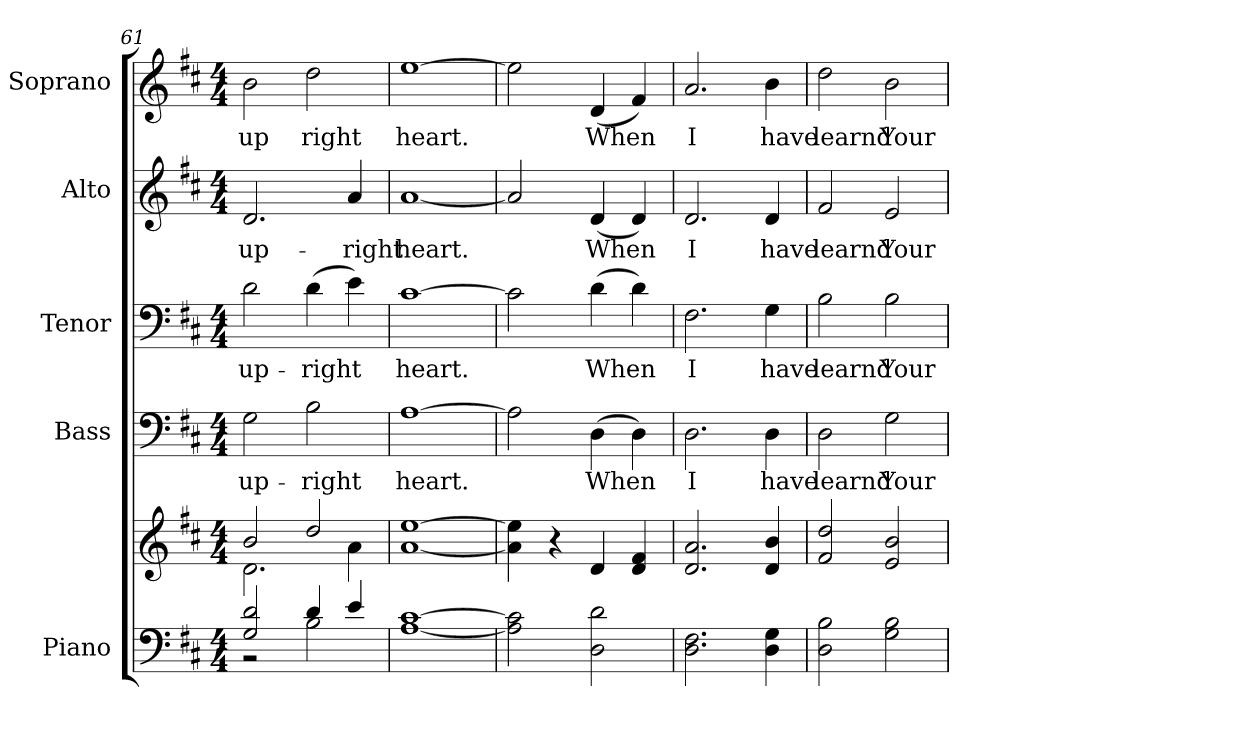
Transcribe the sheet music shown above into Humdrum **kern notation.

**kern	**kern	**kern	**text	**kern	**text	**kern	**text	**kern	**text
*part5	*part5	*part4	*part4	*part3	*part3	*part2	*part2	*part1	*part1
*staff6	*staff5	*staff4	*staff4	*staff3	*staff3	*staff2	*staff2	*staff1	*staff1
*I"Piano	*	*I"Bass	*	*I"Tenor	*	*I"Alto	*	*I"Soprano	*
*I'Pno.	*	*I'B.	*	*I'T.	*	*I'A.	*	*I'S.	*
*clefF4	*clefG2	*clefF4	*	*clefF4	*	*clefG2	*	*clefG2	*
*k[f#c#]	*k[f#c#]	*k[f#c#]	*	*k[f#c#]	*	*k[f#c#]	*	*k[f#c#]	*
*D:	*D:	*D:	*	*D:	*	*D:	*	*D:	*
*M4/4	*M4/4	*M4/4	*	*M4/4	*	*M4/4	*	*M4/4	*
=61	=61	=61	=61	=61	=61	=61	=61	=61	=61
*^	*^	*	*	*	*	*	*	*	*
!	!	!	!	!	!LO:LY:b:color=#000000	!	!	!	!	!	!
!	!	!	!	!	!	!	!LO:LY:b:color=#000000	!	!	!	!
!	!	!	!	!	!	!	!	!	!LO:LY:b:color=#000000	!	!
!	!	!	!	!	!	!	!	!	!	!	!LO:LY:b:color=#000000
2Gi/ 2di	2r	2bi/	2.di\	2Gi\	up-	2di\	up-	2.di/	up-	2bi\	up
!	!	!	!	!	!LO:LY:b:color=#000000	!	!	!	!	!	!
!	!	!	!	!	!	!	!LO:LY:b:color=#000000	!	!	!	!
!	!	!	!	!	!	!	!	!	!	!	!LO:LY:b:color=#000000
4di/	2Bi\	2ddi/	.	2Bi\	-right	(4di\	-right	.	.	2ddi\	right
!	!	!	!	!	!	!	!	!	!LO:LY:b:color=#000000	!	!
4ei/	.	.	4ai\	.	.	4ei\)	.	4ai/	-right	.	.
*v	*v	*	*	*	*	*	*	*	*	*	*
*	*v	*v	*	*	*	*	*	*	*	*
=62	=62	=62	=62	=62	=62	=62	=62	=62	=62
*	*^	*	*	*	*	*	*	*	*
!	!	!	!	!LO:LY:b:color=#000000	!	!	!	!	!	!
*	*v	*v	*	*	*	*	*	*	*	*
*	*^	*	*	*	*	*	*	*	*
!	!	!	!	!	!	!LO:LY:b:color=#000000	!	!	!	!
*	*v	*v	*	*	*	*	*	*	*	*
*	*^	*	*	*	*	*	*	*	*
!	!	!	!	!	!	!	!	!LO:LY:b:color=#000000	!	!
*	*v	*v	*	*	*	*	*	*	*	*
*	*^	*	*	*	*	*	*	*	*
!	!	!	!	!	!	!	!	!	!	!LO:LY:b:color=#000000
*	*v	*v	*	*	*	*	*	*	*	*
[<1Ai [>1c#i	[<1ai [>1eei	[>1Ai	heart.	[>1c#i	heart.	[<1ai	heart.	[>1eei	heart.
=63	=63	=63	=63	=63	=63	=63	=63	=63	=63
2Ai\] 2c#i]	4ai\] 4eei]	2Ai\]	.	2c#i\]	.	2ai/]	.	2eei\]	.
.	4r	.	.	.	.	.	.	.	.
!	!	!	!LO:LY:b:color=#000000	!	!	!	!	!	!
!	!	!	!	!	!LO:LY:b:color=#000000	!	!	!	!
!	!	!	!	!	!	!	!LO:LY:b:color=#000000	!	!
!	!	!	!	!	!	!	!	!	!LO:LY:b:color=#000000
2Di\ 2di	4di/	(4Di\	When	(4di\	When	(4di/	When	(4di/	When
.	4di/ 4f#i	4Di\)	.	4di\)	.	4di/)	.	4f#i/)	.
=64	=64	=64	=64	=64	=64	=64	=64	=64	=64
!	!	!	!LO:LY:b:color=#000000	!	!	!	!	!	!
!	!	!	!	!	!LO:LY:b:color=#000000	!	!	!	!
!	!	!	!	!	!	!	!LO:LY:b:color=#000000	!	!
!	!	!	!	!	!	!	!	!	!LO:LY:b:color=#000000
2.Di\ 2.F#i	2.di/ 2.ai	2.Di\	I	2.F#i\	I	2.di/	I	2.ai/	I
!	!	!	!LO:LY:b:color=#000000	!	!	!	!	!	!
!	!	!	!	!	!LO:LY:b:color=#000000	!	!	!	!
!	!	!	!	!	!	!	!LO:LY:b:color=#000000	!	!
!	!	!	!	!	!	!	!	!	!LO:LY:b:color=#000000
4Di\ 4Gi	4di/ 4bi	4Di\	have	4Gi\	have	4di/	have	4bi\	have
!!LO:PB:g=z
=65	=65	=65	=65	=65	=65	=65	=65	=65	=65
!	!	!	!LO:LY:b:color=#000000	!	!	!	!	!	!
!	!	!	!	!	!LO:LY:b:color=#000000	!	!	!	!
!	!	!	!	!	!	!	!LO:LY:b:color=#000000	!	!
!	!	!	!	!	!	!	!	!	!LO:LY:b:color=#000000
2Di\ 2Bi	2f#i/ 2ddi	2Di\	learnd	2Bi\	learnd	2f#i/	learnd	2ddi\	learnd
!	!	!	!LO:LY:b:color=#000000	!	!	!	!	!	!
!	!	!	!	!	!LO:LY:b:color=#000000	!	!	!	!
!	!	!	!	!	!	!	!LO:LY:b:color=#000000	!	!
!	!	!	!	!	!	!	!	!	!LO:LY:b:color=#000000
2Gi\ 2Bi	2ei/ 2bi	2Gi\	Your	2Bi\	Your	2ei/	Your	2bi\	Your
=	=	=	=	=	=	=	=	=	=
*-	*-	*-	*-	*-	*-	*-	*-	*-	*-
